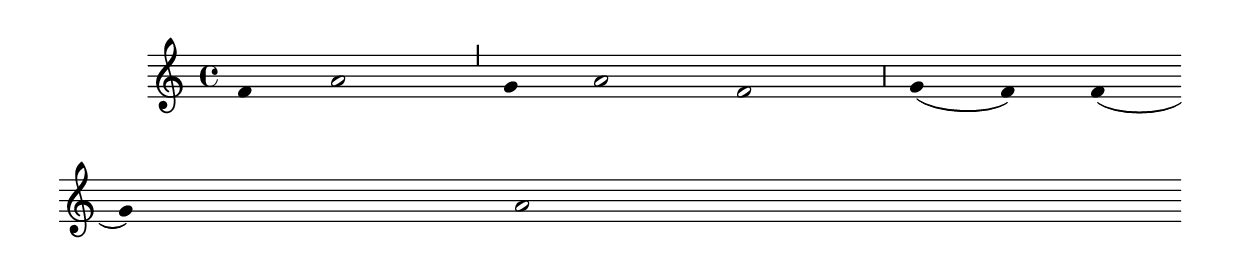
#(ly:set-option 'old-relative)
\version "1.9.1"


\header {
texidoc = "Modern  transcriptions  of gregrorian music.
Gregorian music has no measure, no stems, only uses half and quarter notes,
and two types of barlines, a short one indicating a rest, a second indicating a breath mark."
}


barOne = \notes { \once \property Staff.BarLine \override #'bar-size = #2
	\bar "|" }
barTwo = \notes { \once \property Staff.BarLine \override #'extra-offset = #'(0 . 2)

		\once \property Staff.BarLine \override #'bar-size = #2
	\bar "|" }
\score {

\notes \relative c' {
	\property Score.timing = ##f
	\property Staff.Stem \set #'transparent = ##t
	f4 a2 \barTwo g4 a2  f2 \barOne g4( f) f(
	\bar "empty" 
	\break
	g) a2
}

}
